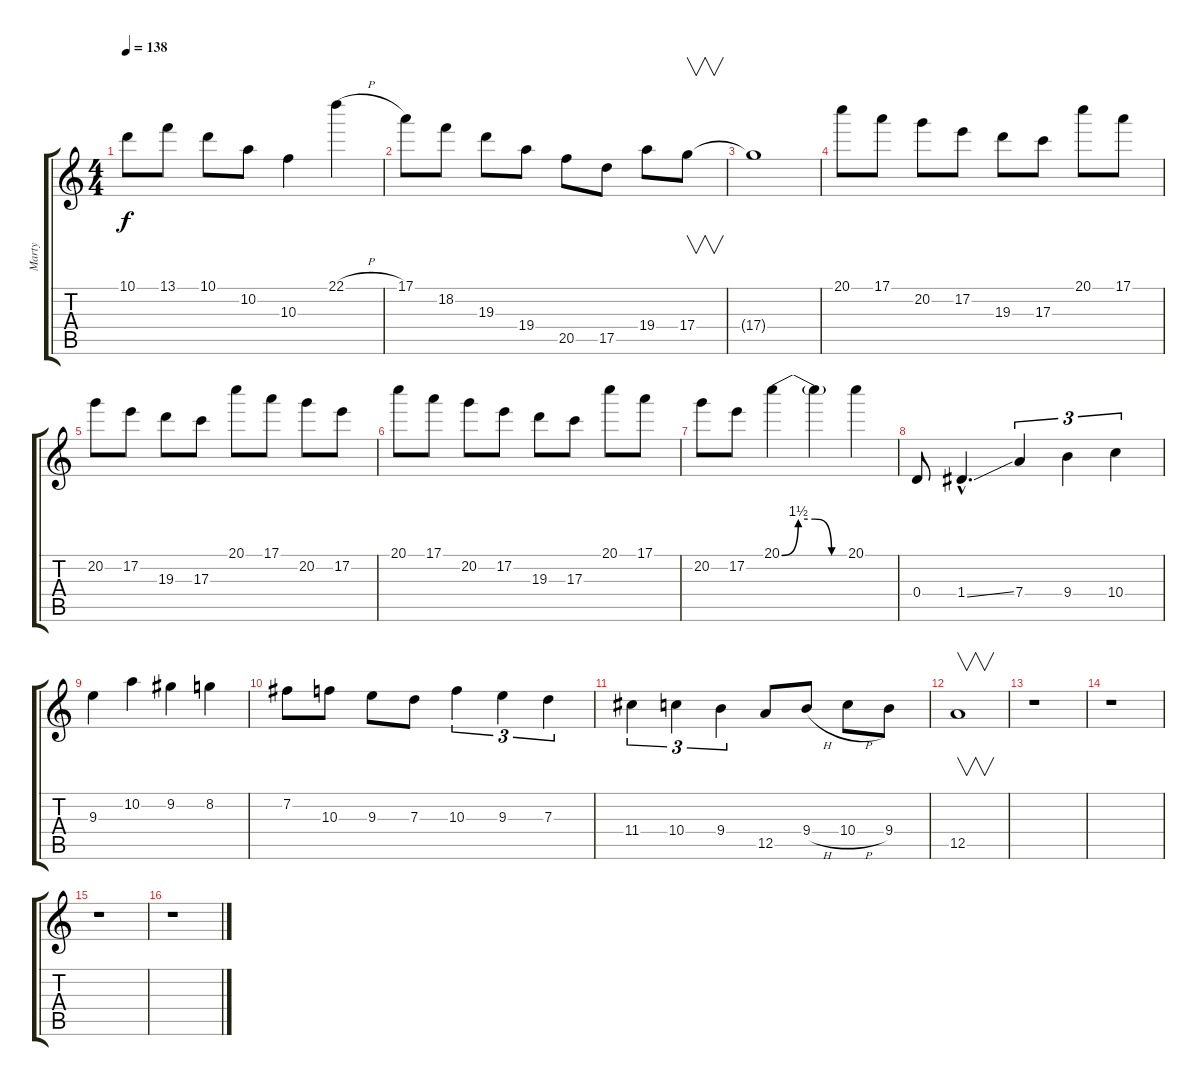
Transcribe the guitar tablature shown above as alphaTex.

\track ("Marty" "Marty") {instrument distortionguitar}
\staff {score tabs}
\tuning (E4 B3 G3 D3 A2 E2) {hide}
\ts (4 4)
\tempo 138
\clef g2
\ks c
10.1.8{dy f} 13.1.8 10.1.8 10.2.8 10.3.4 22.1{h}.4 |
17.1.8 18.2.8 19.3.8 19.4.8 20.5.8 17.5.8 19.4.8 17.4.8{v} |
17.4{t}.1 |
20.1.8 17.1.8 20.2.8 17.2.8 19.3.8 17.3.8 20.1.8 17.1.8 |
20.2.8 17.2.8 19.3.8 17.3.8 20.1.8 17.1.8 20.2.8 17.2.8 |
20.1.8 17.1.8 20.2.8 17.2.8 19.3.8 17.3.8 20.1.8 17.1.8 |
20.2.8 17.2.8 20.1{be (custom 0 0 15 6 30 6 45 0 60 0)}.4 20.1{t}.4 20.1.4 |
0.4.8 1.4{ss hac}.4{d} 7.4.4{tu (3 2)} 9.4.4{tu (3 2)} 10.4.4{tu (3 2)} |
9.3.4 10.2.4 9.2.4 8.2.4 |
7.2.8 10.3.8 9.3.8 7.3.8 10.3.4{tu (3 2)} 9.3.4{tu (3 2)} 7.3.4{tu (3 2)} |
11.4.4{tu (3 2)} 10.4.4{tu (3 2)} 9.4.4{tu (3 2)} 12.5.8 9.4{h}.8 10.4{h}.8 9.4.8 |
12.5.1{v} |
r.1 |
r.1 |
r.1 |
r.1
